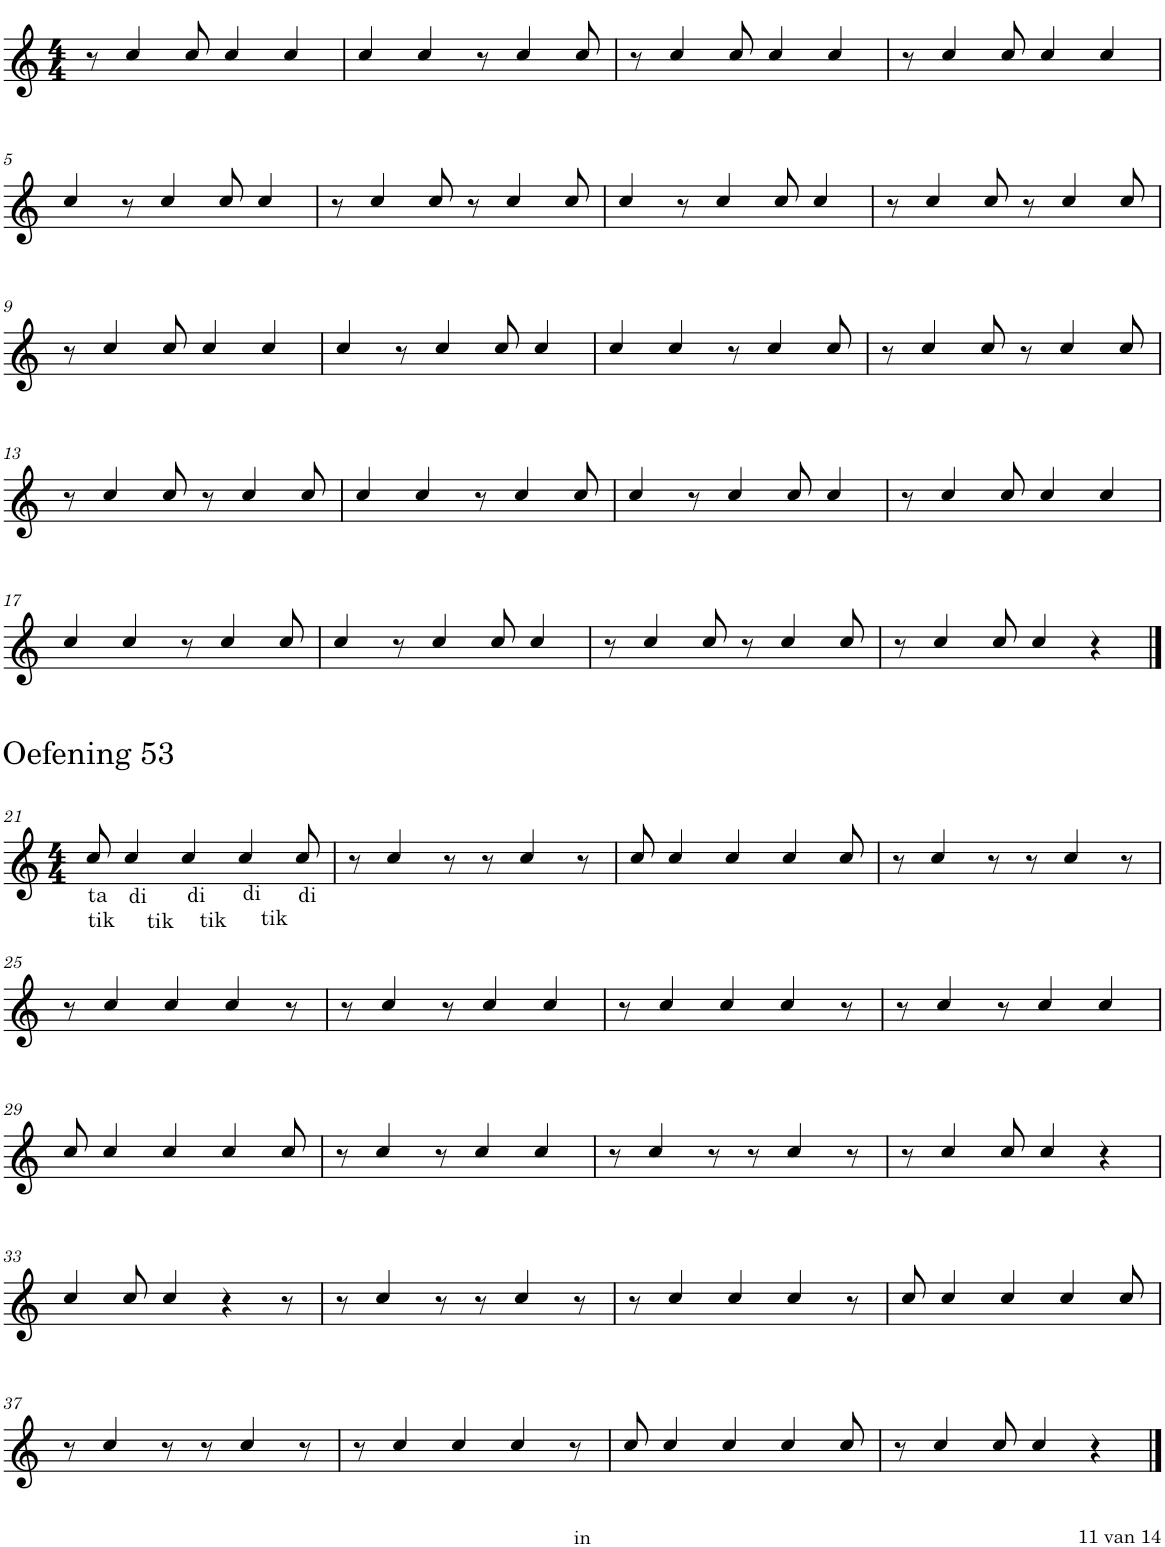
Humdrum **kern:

**kern
*part1
*staff1
*I"Piano
*I'Pno.
!!LO:PB:g=z
*clefG2
*k[]
*M4/4
=1
8r
4cc/
8cc/
4cc/
4cc/
=2
4cc/
4cc/
8r
4cc/
8cc/
=3
8r
4cc/
8cc/
4cc/
4cc/
=4
8r
4cc/
8cc/
4cc/
4cc/
!!LO:LB:g=z
=5
4cc/
8r
4cc/
8cc/
4cc/
=6
8r
4cc/
8cc/
8r
4cc/
8cc/
=7
4cc/
8r
4cc/
8cc/
4cc/
=8
8r
4cc/
8cc/
8r
4cc/
8cc/
!!LO:LB:g=z
=9
8r
4cc/
8cc/
4cc/
4cc/
=10
4cc/
8r
4cc/
8cc/
4cc/
=11
4cc/
4cc/
8r
4cc/
8cc/
=12
8r
4cc/
8cc/
8r
4cc/
8cc/
!!LO:LB:g=z
=13
8r
4cc/
8cc/
8r
4cc/
8cc/
=14
4cc/
4cc/
8r
4cc/
8cc/
=15
4cc/
8r
4cc/
8cc/
4cc/
=16
8r
4cc/
8cc/
4cc/
4cc/
!!LO:LB:g=z
=17
4cc/
4cc/
8r
4cc/
8cc/
=18
4cc/
8r
4cc/
8cc/
4cc/
=19
8r
4cc/
8cc/
8r
4cc/
8cc/
=20
8r
4cc/
8cc/
4cc/
4r
!!LO:LB:g=z
==21
*M4/4
!LO:TX:a:t=Oefening 53
!LO:TX:b:t=ta
!LO:TX:b:t=tik
8cc/
!LO:TX:b:t=di
!LO:TX:b:t=tik
4cc/
!LO:TX:b:t=di
!LO:TX:b:t=tik
4cc/
!LO:TX:b:t=di
!LO:TX:b:t=tik
4cc/
!LO:TX:b:t=di
8cc/
=22
8r
4cc/
8r
8r
4cc/
8r
=23
8cc/
4cc/
4cc/
4cc/
8cc/
=24
8r
4cc/
8r
8r
4cc/
8r
!!LO:LB:g=z
=25
8r
4cc/
4cc/
4cc/
8r
=26
8r
4cc/
8r
4cc/
4cc/
=27
8r
4cc/
4cc/
4cc/
8r
=28
8r
4cc/
8r
4cc/
4cc/
!!LO:LB:g=z
=29
8cc/
4cc/
4cc/
4cc/
8cc/
=30
8r
4cc/
8r
4cc/
4cc/
=31
8r
4cc/
8r
8r
4cc/
8r
=32
8r
4cc/
8cc/
4cc/
4r
!!LO:LB:g=z
=33
4cc/
8cc/
4cc/
4r
8r
=34
8r
4cc/
8r
8r
4cc/
8r
=35
8r
4cc/
4cc/
4cc/
8r
=36
8cc/
4cc/
4cc/
4cc/
8cc/
!!LO:LB:g=z
=37
8r
4cc/
8r
8r
4cc/
8r
=38
8r
4cc/
4cc/
4cc/
8r
=39
8cc/
4cc/
4cc/
4cc/
8cc/
=40
8r
4cc/
8cc/
4cc/
4r
==
*-
